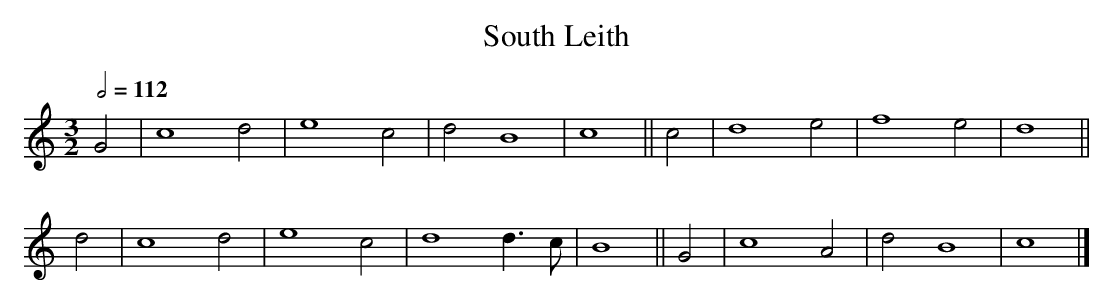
X:1
T:South Leith
M:3/2
L:1/2
Q:1/2=112
K:C
G|c2d|e2c|dB2    |c2||c|d2e|f2e|d2||
d|c2d|e2c|d2d/>c/|B2||G|c2A|dB2|c2|]
